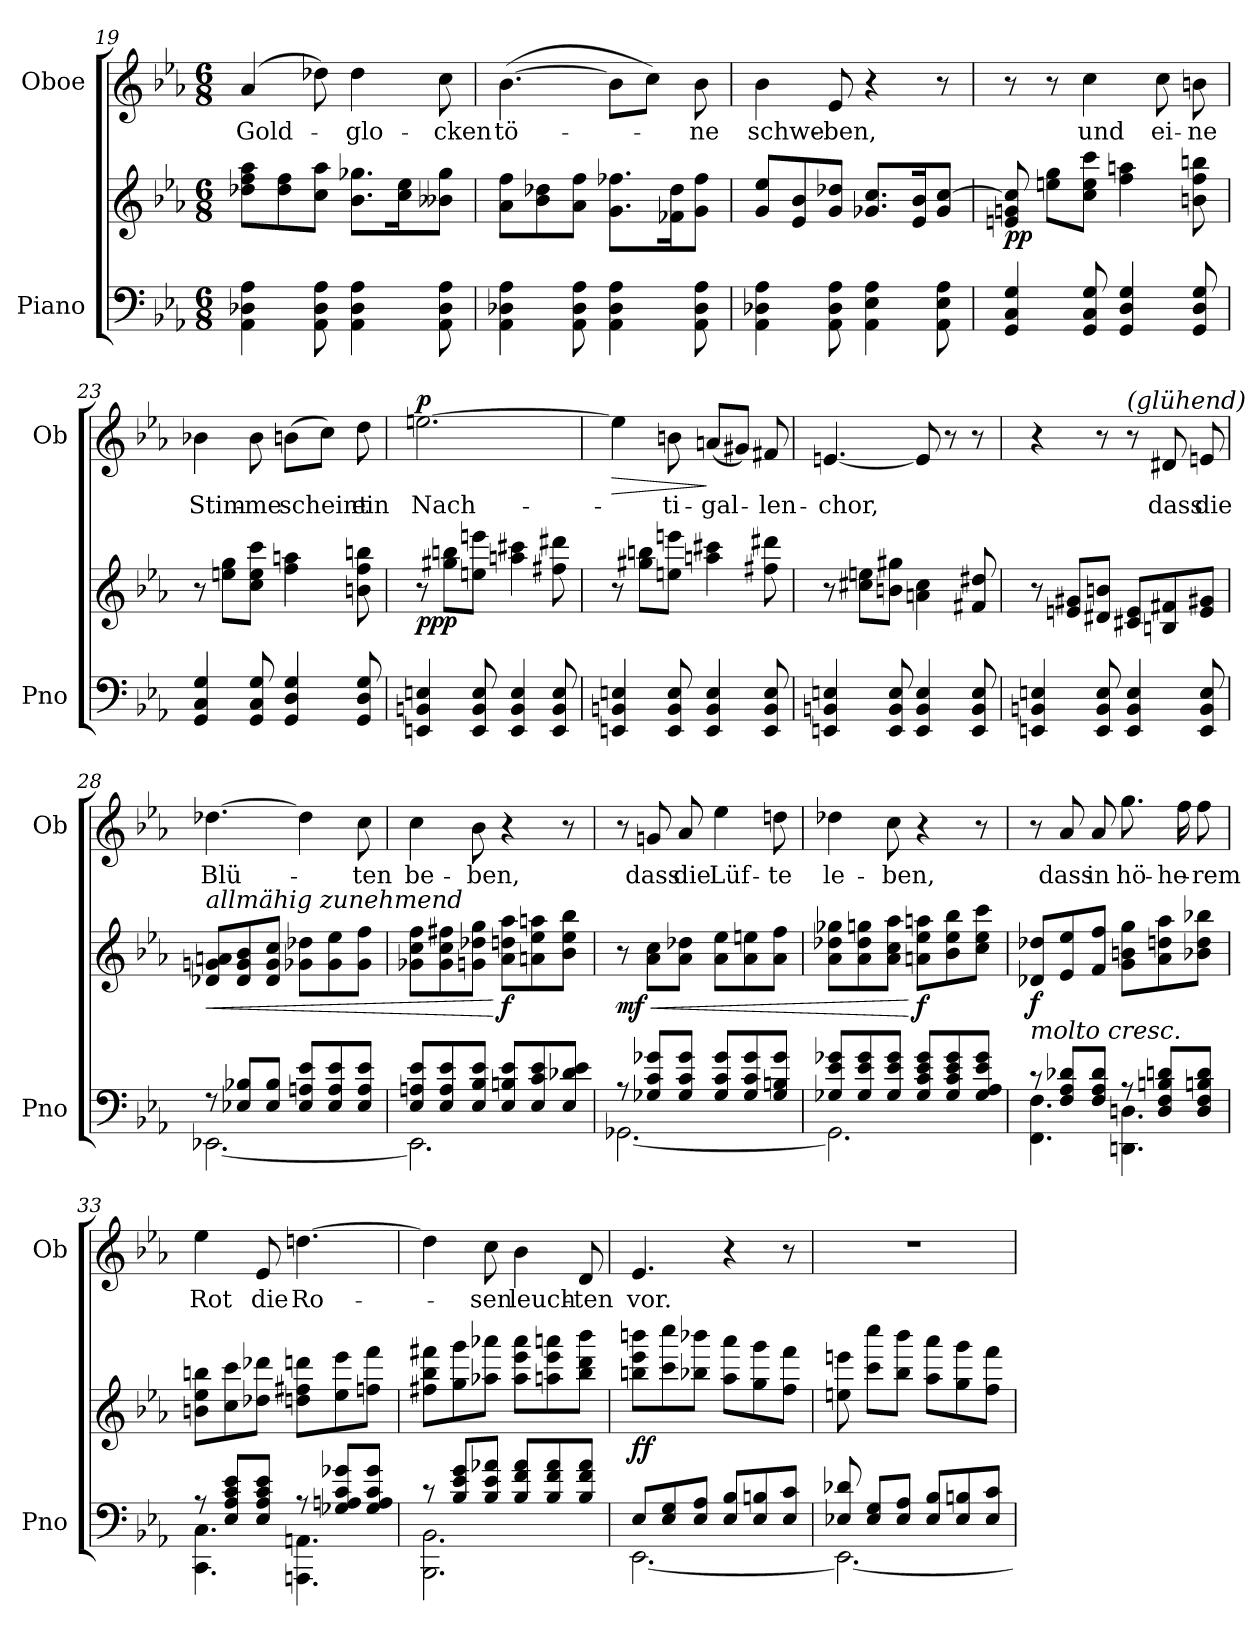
**kern	**kern	**dynam	**kern	**text	**dynam
*part2	*part2	*part2	*part1	*part1	*part1
*staff3	*staff2	*staff2/3	*staff1	*staff1	*staff1
*I"Piano	*	*	*I"Oboe	*	*
*I'Pno	*	*	*I'Ob	*	*
*clefF4	*clefG2	*	*clefG2	*	*
*k[b-e-a-]	*k[b-e-a-]	*	*k[b-e-a-]	*	*
*M6/8	*M6/8	*	*M6/8	*	*
=19	=19	=19	=19	=19	=19
!	!	!	!	!LO:LY:b	!
4AA-\ 4D-X\ 4A-\	8dd-X\ 8ff\ 8aa-\L	.	(4a-/	Gold-	.
.	8dd-\ 8ff\	.	.	.	.
8AA-\ 8D-\ 8A-\	8cc\ 8aa-\J	.	8dd-X\)	.	.
!	!	!	!	!LO:LY:b	!
4AA-\ 4D-\ 4A-\	8.b-\ 8.gg-X\L	.	4dd-\	-glo-	.
.	16cc\ 16ee-\K	.	.	.	.
!	!	!	!	!LO:LY:b	!
8AA-\ 8D-\ 8A-\	8b--X\ 8gg-\J	.	8cc\	-cken	.
=20	=20	=20	=20	=20	=20
!	!	!	!	!LO:LY:b	!
4AA-\ 4D-X\ 4A-\	8a-\ 8ff\L	.	([4.b-\	tö-	.
.	8b-\ 8dd-X\	.	.	.	.
8AA-\ 8D-\ 8A-\	8a-\ 8ff\J	.	.	.	.
4AA-\ 4D-\ 4A-\	8.g\ 8.ff-X\L	.	8b-\L]	.	.
.	.	.	8cc\J)	.	.
.	16f-X\ 16dd-\K	.	.	.	.
!	!	!	!	!LO:LY:b	!
8AA-\ 8D-\ 8A-\	8g\ 8ff-\J	.	8b-\	-ne	.
!!LO:PB:g=z
=21	=21	=21	=21	=21	=21
!	!	!	!	!LO:LY:b	!
4AA-\ 4D-X\ 4A-\	8g/ 8ee-/L	.	4b-\	schwe-	.
.	8e-/ 8b-/	.	.	.	.
!	!	!	!	!LO:LY:b	!
8AA-\ 8D-\ 8A-\	8g/ 8dd-X/J	.	8e-/	-ben,	.
4AA-\ 4E-\ 4A-\	8.g-X/ 8.cc/L	.	4r	.	.
.	16e-/ 16b-/K	.	.	.	.
8AA-\ 8E-\ 8A-\	8g-/ [8cc/J	.	8r	.	.
=22	=22	=22	=22	=22	=22
!	!	!LO:DY:b	!	!	!
4GG/ 4C/ 4G/	8en/ 8gn/ 8cc/]	pp	8r	.	.
.	8een\ 8gg\L	.	8r	.	.
!	!	!	!	!LO:LY:b	!
8GG/ 8C/ 8G/	8cc\ 8ee\ 8ccc\J	.	4cc\	und	.
4GG/ 4D/ 4G/	4ff\ 4aan\	.	.	.	.
!	!	!	!	!LO:LY:b	!
.	.	.	8cc\	ei-	.
!	!	!	!	!LO:LY:b	!
8GG/ 8D/ 8G/	8bn\ 8ff\ 8bbn\	.	8bn\	-ne	.
=23	=23	=23	=23	=23	=23
!	!	!	!	!LO:LY:b	!
4GG/ 4C/ 4G/	8r	.	4b-X\	Stim-	.
.	8een\ 8gg\L	.	.	.	.
!	!	!	!	!LO:LY:b	!
8GG/ 8C/ 8G/	8cc\ 8ee\ 8ccc\J	.	8b-\	-me	.
!	!	!	!	!LO:LY:b	!
4GG/ 4D/ 4G/	4ff\ 4aan\	.	(8bn\L	scheint	.
.	.	.	8cc\J)	.	.
!	!	!	!	!LO:LY:b	!
8GG/ 8D/ 8G/	8bn\ 8ff\ 8bbn\	.	8dd\	ein	.
=24	=24	=24	=24	=24	=24
!	!	!LO:DY:b	!	!LO:LY:b	!LO:DY:a
4EEn/ 4BBn/ 4En/	8r	ppp	[2.een\	Nach-	p
.	8gg#X\ 8bbn\L	.	.	.	.
8EE/ 8BB/ 8E/	8een\ 8eeen\J	.	.	.	.
4EE/ 4BB/ 4E/	4aan\ 4ccc#X\	.	.	.	.
8EE/ 8BB/ 8E/	8ff#X\ 8ddd#X\	.	.	.	.
=25	=25	=25	=25	=25	=25
!	!	!	!	!	!LO:HP:b
4EEn/ 4BBn/ 4En/	8r	.	4ee\]	.	>
.	8gg#X\ 8bbn\L	.	.	.	.
!	!	!	!	!LO:LY:b	!
8EE/ 8BB/ 8E/	8een\ 8eeen\J	.	8bn\	-ti-	.
!	!	!	!	!LO:LY:b	!
4EE/ 4BB/ 4E/	4aan\ 4ccc#X\	.	(8an/L	-gal-	]
.	.	.	8g#X/J)	.	.
!	!	!	!	!LO:LY:b	!
8EE/ 8BB/ 8E/	8ff#X\ 8ddd#X\	.	8f#X/	-len-	.
!!LO:LB:g=z
=26	=26	=26	=26	=26	=26
!	!	!	!	!LO:LY:b	!
4EEn/ 4BBn/ 4En/	8r	.	[4.en/	-chor,	.
.	8cc#X\ 8een\L	.	.	.	.
8EE/ 8BB/ 8E/	8bn\ 8gg#X\J	.	.	.	.
4EE/ 4BB/ 4E/	4an\ 4cc#\	.	8e/]	.	.
.	.	.	8r	.	.
8EE/ 8BB/ 8E/	8f#X/ 8dd#X/	.	8r	.	.
=27	=27	=27	=27	=27	=27
4EEn/ 4BBn/ 4En/	8r	.	4r	.	.
.	8en/ 8g#X/L	.	.	.	.
8EE/ 8BB/ 8E/	8d#X/ 8bn/J	.	8r	.	.
!	!	!	!LO:TX:a:i:t=(glühend)	!	!
4EE/ 4BB/ 4E/	8c#X/ 8e/L	.	8r	.	.
!	!	!	!	!LO:LY:b	!
.	8Bn/ 8f#X/	.	8d#X/	dass	.
!	!	!	!	!LO:LY:b	!
8EE/ 8BB/ 8E/	8e/ 8g#X/J	.	8en/	die	.
=28	=28	=28	=28	=28	=28
*^	*	*	*	*	*
!	!	!LO:TX:a:i:t=allmähig zunehmend	!	!	!	!
!	!	!	!LO:HP:b	!	!LO:LY:b	!
8r	[2.EE-X\	8d-X/ 8gn/ 8an/L	<	[4.dd-X\	Blü-	.
8E-X/ 8B-X/L	.	8d-/ 8g/ 8b-/	.	.	.	.
8E-/ 8B-/J	.	8d-/ 8g/ 8cc/J	.	.	.	.
8E-/ 8An/ 8e-/L	.	8g-X\ 8dd-X\L	.	4dd-\]	.	.
8E-/ 8A/ 8e-/	.	8g-\ 8ee-\	.	.	.	.
!	!	!	!	!	!LO:LY:b	!
8E-/ 8A/ 8e-/J	.	8g-\ 8ff\J	.	8cc\	-ten	.
=29	=29	=29	=29	=29	=29	=29
!	!	!	!	!	!LO:LY:b	!
8E-/ 8An/ 8e-/L	2.EE-\]	8g-X\ 8cc\ 8ff\L	.	4cc\	be-	.
8E-/ 8A/ 8e-/	.	8g-\ 8cc\ 8ff#X\	.	.	.	.
!	!	!	!	!	!LO:LY:b	!
8E-/ 8B-/ 8e-/J	.	8gn\ 8dd-X\ 8gg\J	.	8b-\	-ben,	.
!	!	!	!LO:DY:n=1:b	!	!	!
8E-/ 8Bn/ 8e-/L	.	8a-\ 8ddn\ 8aa-\L	[ f	4r	.	.
8E-/ 8c/ 8e-/	.	8an\ 8ee-\ 8aan\	.	.	.	.
8E-/ 8d-X/ 8e-/J	.	8b-\ 8ee-\ 8bb-\J	.	8r	.	.
=30	=30	=30	=30	=30	=30	=30
!	!	!	!LO:HP:b	!	!	!
!	!	!	!LO:DY:n=1:b	!	!	!
8r	[2.GG-X\	8r	< mf	8r	.	.
!	!	!	!	!	!LO:LY:b	!
8G-X/ 8c/ 8g-X/L	.	8a-\ 8cc\L	.	8gn/	dass	.
!	!	!	!	!	!LO:LY:b	!
8G-/ 8c/ 8g-/J	.	8a-\ 8dd-X\J	.	8a-/	die	.
!	!	!	!	!	!LO:LY:b	!
8G-/ 8c/ 8g-/L	.	8a-\ 8ee-\L	.	4ee-\	Lüf-	.
8G-/ 8c/ 8g-/	.	8a-\ 8een\	.	.	.	.
!	!	!	!	!	!LO:LY:b	!
8G-/ 8Bn/ 8g-/J	.	8a-\ 8ff\J	.	8ddn\	-te	.
!!LO:LB:g=z
=31	=31	=31	=31	=31	=31	=31
!	!	!	!	!	!LO:LY:b	!
8G-X/ 8e-/ 8g-X/L	2.GG-\]	8a-\ 8dd-X\ 8gg-X\L	.	4dd-X\	le-	.
8G-/ 8e-/ 8g-/	.	8a-\ 8dd-\ 8ggn\	.	.	.	.
!	!	!	!	!	!LO:LY:b	!
8G-/ 8e-/ 8g-/J	.	8a-\ 8cc\ 8aa-\J	.	8cc\	-ben,	.
!	!	!	!LO:DY:n=1:b	!	!	!
8G-/ 8c/ 8e-/ 8g-/L	.	8an\ 8ee-\ 8aan\L	[ f	4r	.	.
8G-/ 8c/ 8e-/ 8g-/	.	8b-\ 8ee-\ 8bb-\	.	.	.	.
8G-/ 8A-/ 8e-/ 8g-/J	.	8cc\ 8ee-\ 8ccc\J	.	8r	.	.
=32	=32	=32	=32	=32	=32	=32
!	!	!LO:TX:b:i:t=molto cresc.	!	!	!	!
!	!	!	!LO:DY:b	!	!	!
8r	4.FF\ 4.F\	8d-X/ 8dd-X/L	f	8r	.	.
!	!	!	!	!	!LO:LY:b	!
8F/ 8A-/ 8d-X/L	.	8e-/ 8ee-/	.	8a-/	dass	.
!	!	!	!	!	!LO:LY:b	!
8F/ 8A-/ 8d-/J	.	8f/ 8ff/J	.	8a-/	in	.
!	!	!	!	!	!LO:LY:b	!
8r	4.DDn\ 4.Dn\	8g\ 8bn\ 8gg\L	.	8.gg\	hö-	.
8D/ 8F/ 8Bn/ 8dn/L	.	8a-\ 8ddn\ 8aa-\	.	.	.	.
!	!	!	!	!	!LO:LY:b	!
.	.	.	.	16ff\	-he-	.
!	!	!	!	!	!LO:LY:b	!
8D/ 8F/ 8Bn/ 8d/J	.	8b-X\ 8dd\ 8bb-X\J	.	8ff\	-rem	.
=33	=33	=33	=33	=33	=33	=33
!	!	!	!	!	!LO:LY:b	!
8r	4.CC\ 4.C\	8bn\ 8ee-\ 8bbn\L	.	4ee-\	Rot	.
8E-/ 8A-/ 8c/ 8e-/L	.	8cc\ 8ccc\	.	.	.	.
!	!	!	!	!	!LO:LY:b	!
8E-/ 8A-/ 8c/ 8e-/J	.	8dd-X\ 8ddd-X\J	.	8e-/	die	.
!	!	!	!	!	!LO:LY:b	!
8r	4.AAAn\ 4.AAn\	8ddn\ 8ff#X\ 8dddn\L	.	[4.ddn\	Ro-	.
8G-X/ 8An/ 8c/ 8g-X/L	.	8ee-\ 8eee-\	.	.	.	.
8G-/ 8A/ 8c/ 8g-/J	.	8ffn\ 8fff\J	.	.	.	.
=34	=34	=34	=34	=34	=34	=34
8r	2.BBB-\ 2.BB-\	8ff#X\ 8bb-\ 8fff#X\L	.	4dd\]	.	.
8B-/ 8e-/ 8g/L	.	8gg\ 8ggg\	.	.	.	.
!	!	!	!	!	!LO:LY:b	!
8B-/ 8e-/ 8a-X/J	.	8aa-X\ 8aaa-X\J	.	8cc\	-sen	.
!	!	!	!	!	!LO:LY:b	!
8B-/ 8f/ 8a-/L	.	8aa-\ 8eee-\ 8aaa-\L	.	4b-\	leuch-	.
8B-/ 8f/ 8a-/	.	8aan\ 8eee-\ 8aaan\	.	.	.	.
!	!	!	!	!	!LO:LY:b	!
8B-/ 8f/ 8a-/J	.	8bb-\ 8ddd\ 8bbb-\J	.	8d/	-ten	.
=35	=35	=35	=35	=35	=35	=35
!	!	!	!LO:DY:b	!	!LO:LY:b	!
8E-/L	[2.EE-\	8bbn\ 8eee-\ 8bbbn\L	ff	4.e-/	vor.	.
8E-/ 8G/	.	8ccc\ 8cccc\	.	.	.	.
8E-/ 8A-/J	.	8bb-X\ 8bbb-X\J	.	.	.	.
8E-/ 8B-/L	.	8aa-\ 8aaa-\L	.	4r	.	.
8E-/ 8Bn/	.	8gg\ 8ggg\	.	.	.	.
8E-/ 8c/J	.	8ff\ 8fff\J	.	8r	.	.
!!LO:LB:g=z
=36	=36	=36	=36	=36	=36	=36
8E-X/ 8d-X/	2.EE-\_	8een\ 8eeen\	.	2.r	.	.
8E-/ 8G/L	.	8ccc\ 8cccc\L	.	.	.	.
8E-/ 8A-/J	.	8bb-\ 8bbb-\J	.	.	.	.
8E-/ 8B-/L	.	8aa-\ 8aaa-\L	.	.	.	.
8E-/ 8Bn/	.	8gg\ 8ggg\	.	.	.	.
8E-/ 8c/J	.	8ff\ 8fff\J	.	.	.	.
*v	*v	*	*	*	*	*
=	=	=	=	=	=
*-	*-	*-	*-	*-	*-
